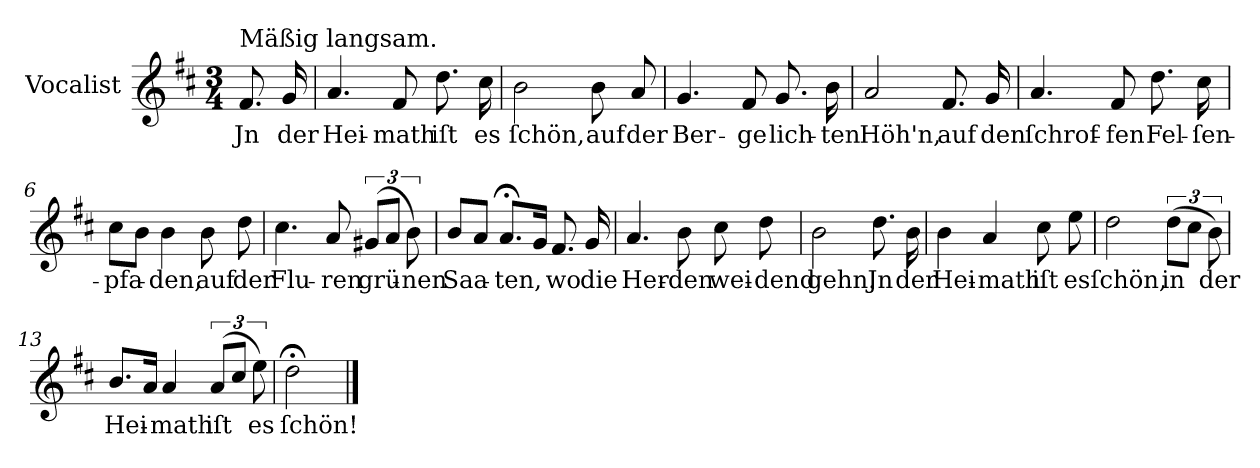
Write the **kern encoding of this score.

**kern	**text
*part1	*part1
*staff1	*staff1
*I"Vocalist	*
*clefG2	*
*k[f#c#]	*
*D:	*
*M3/4	*
=	=
!LO:TX:a:t=Mäßig langsam.	!
8.f#	Jn
16g	der
=1	=1
4.a	Hei-
8f#	-math
8.dd	iſt
16cc#	es
=2	=2
2b	ſchön,
8b	auf
8a	der
=3	=3
4.g	Ber-
8f#	-ge
8.g	lich-
16b	-ten
=4	=4
2a	Höh'n,
8.f#	auf
16g	den
=5	=5
4.a	ſchrof-
8f#	-fen
8.dd	Fel-
16cc#	-ſen-
=6	=6
8cc#L	-pfa-
8bJ	.
4b	-den,
8b	auf
8dd	der
=7	=7
4.cc#	Flu-
8a	-ren
(12g#XL	grü-
12aJ	.
12b)	-nen
=8	=8
8bL	Saa-
8aJ	.
8.a;<L	-ten,
16gJk	.
8.f#	wo
16g	die
=9	=9
4.a	Her-
8b	-den
8cc#	wei-
8dd	-dend
=10	=10
2b	gehn.
8.dd	Jn
16b	der
=11	=11
4b	Hei-
4a	-math
8cc#	iſt
8ee	es
=12	=12
2dd	ſchön,
(12ddL	in
12cc#J	.
12b)	der
=13	=13
8.bL	Hei-
16aJk	.
4a	-math
(<12a/L	iſt
12cc#J	.
12ee)	es
=14	=14
2dd;<	ſchön!
==	==
*-	*-
